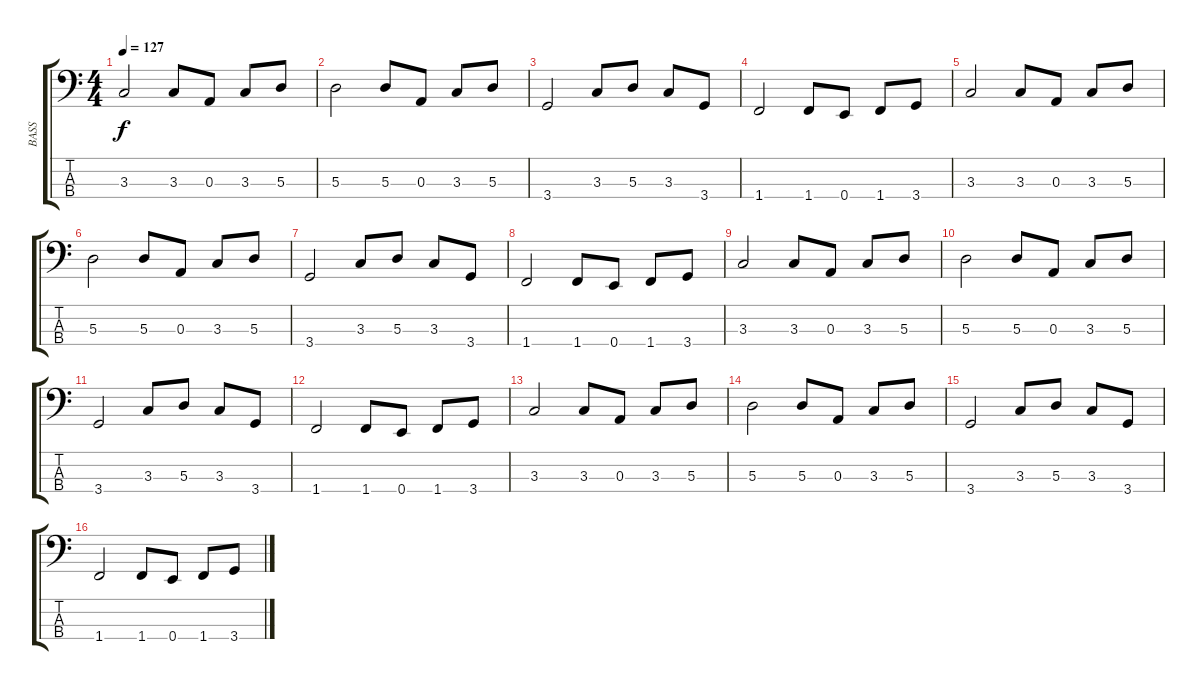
\track ("BASS" "BASS") {instrument electricbassfinger}
\staff {score tabs}
\tuning (G2 D2 A1 E1) {hide}
\ts (4 4)
\tempo 127
\clef f4
\ks c
3.3.2{dy f} 3.3.8 0.3.8 3.3.8 5.3.8 |
5.3.2 5.3.8 0.3.8 3.3.8 5.3.8 |
3.4.2 3.3.8 5.3.8 3.3.8 3.4.8 |
1.4.2 1.4.8 0.4.8 1.4.8 3.4.8 |
3.3.2 3.3.8 0.3.8 3.3.8 5.3.8 |
5.3.2 5.3.8 0.3.8 3.3.8 5.3.8 |
3.4.2 3.3.8 5.3.8 3.3.8 3.4.8 |
1.4.2 1.4.8 0.4.8 1.4.8 3.4.8 |
3.3.2 3.3.8 0.3.8 3.3.8 5.3.8 |
5.3.2 5.3.8 0.3.8 3.3.8 5.3.8 |
3.4.2 3.3.8 5.3.8 3.3.8 3.4.8 |
1.4.2 1.4.8 0.4.8 1.4.8 3.4.8 |
3.3.2 3.3.8 0.3.8 3.3.8 5.3.8 |
5.3.2 5.3.8 0.3.8 3.3.8 5.3.8 |
3.4.2 3.3.8 5.3.8 3.3.8 3.4.8 |
1.4.2 1.4.8 0.4.8 1.4.8 3.4.8
